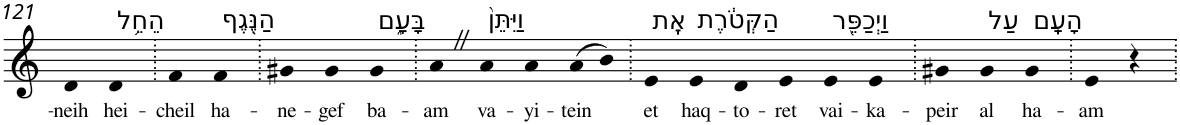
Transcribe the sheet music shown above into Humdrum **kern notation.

**kern	**text
*part1	*part1
*staff1	*staff1
*I"Piano	*
*I'Pno	*
!!LO:PB:g=z
*clefG2	*
*k[]	*
=121	=121
!	!LO:LY:b
4d	-neih
!LO:TX:a:t=הֵחֵ֥ל	!
!	!LO:LY:b
4d	hei-
=122.	=122.
!	!LO:LY:b
4f	-cheil
!LO:TX:a:t=הַנֶּ֖גֶף	!
!	!LO:LY:b
4f	ha-
=123.	=123.
!	!LO:LY:b
4g#X	-ne-
!	!LO:LY:b
4g#	-gef
!LO:TX:a:t=בָּעָ֑ם	!
!	!LO:LY:b
4g#	ba-
=124.	=124.
!	!LO:LY:b
4aZ	-am
!LO:TX:a:t=וַיִּתֵּן֙	!
!	!LO:LY:b
4a	va-
!	!LO:LY:b
4a	-yi-
!	!LO:LY:b
(>8a	-tein
8b)	.
=125.	=125.
!LO:TX:a:t=אֶֽת	!
!	!LO:LY:b
4e	et
!LO:TX:a:t=הַקְּטֹ֔רֶת	!
!	!LO:LY:b
4e	haq-
!	!LO:LY:b
4d	-to-
!	!LO:LY:b
4e	-ret
!LO:TX:a:t=וַיְכַפֵּ֖ר	!
!	!LO:LY:b
4e	vai-
!	!LO:LY:b
4e	-ka-
=126.	=126.
!	!LO:LY:b
4g#X	-peir
!LO:TX:a:t=עַל	!
!	!LO:LY:b
4g#	al
!LO:TX:a:t=הָעָֽם	!
!	!LO:LY:b
4g#	ha-
=127.	=127.
!	!LO:LY:b
4e	-am
4r	.
=.	=.
*-	*-
